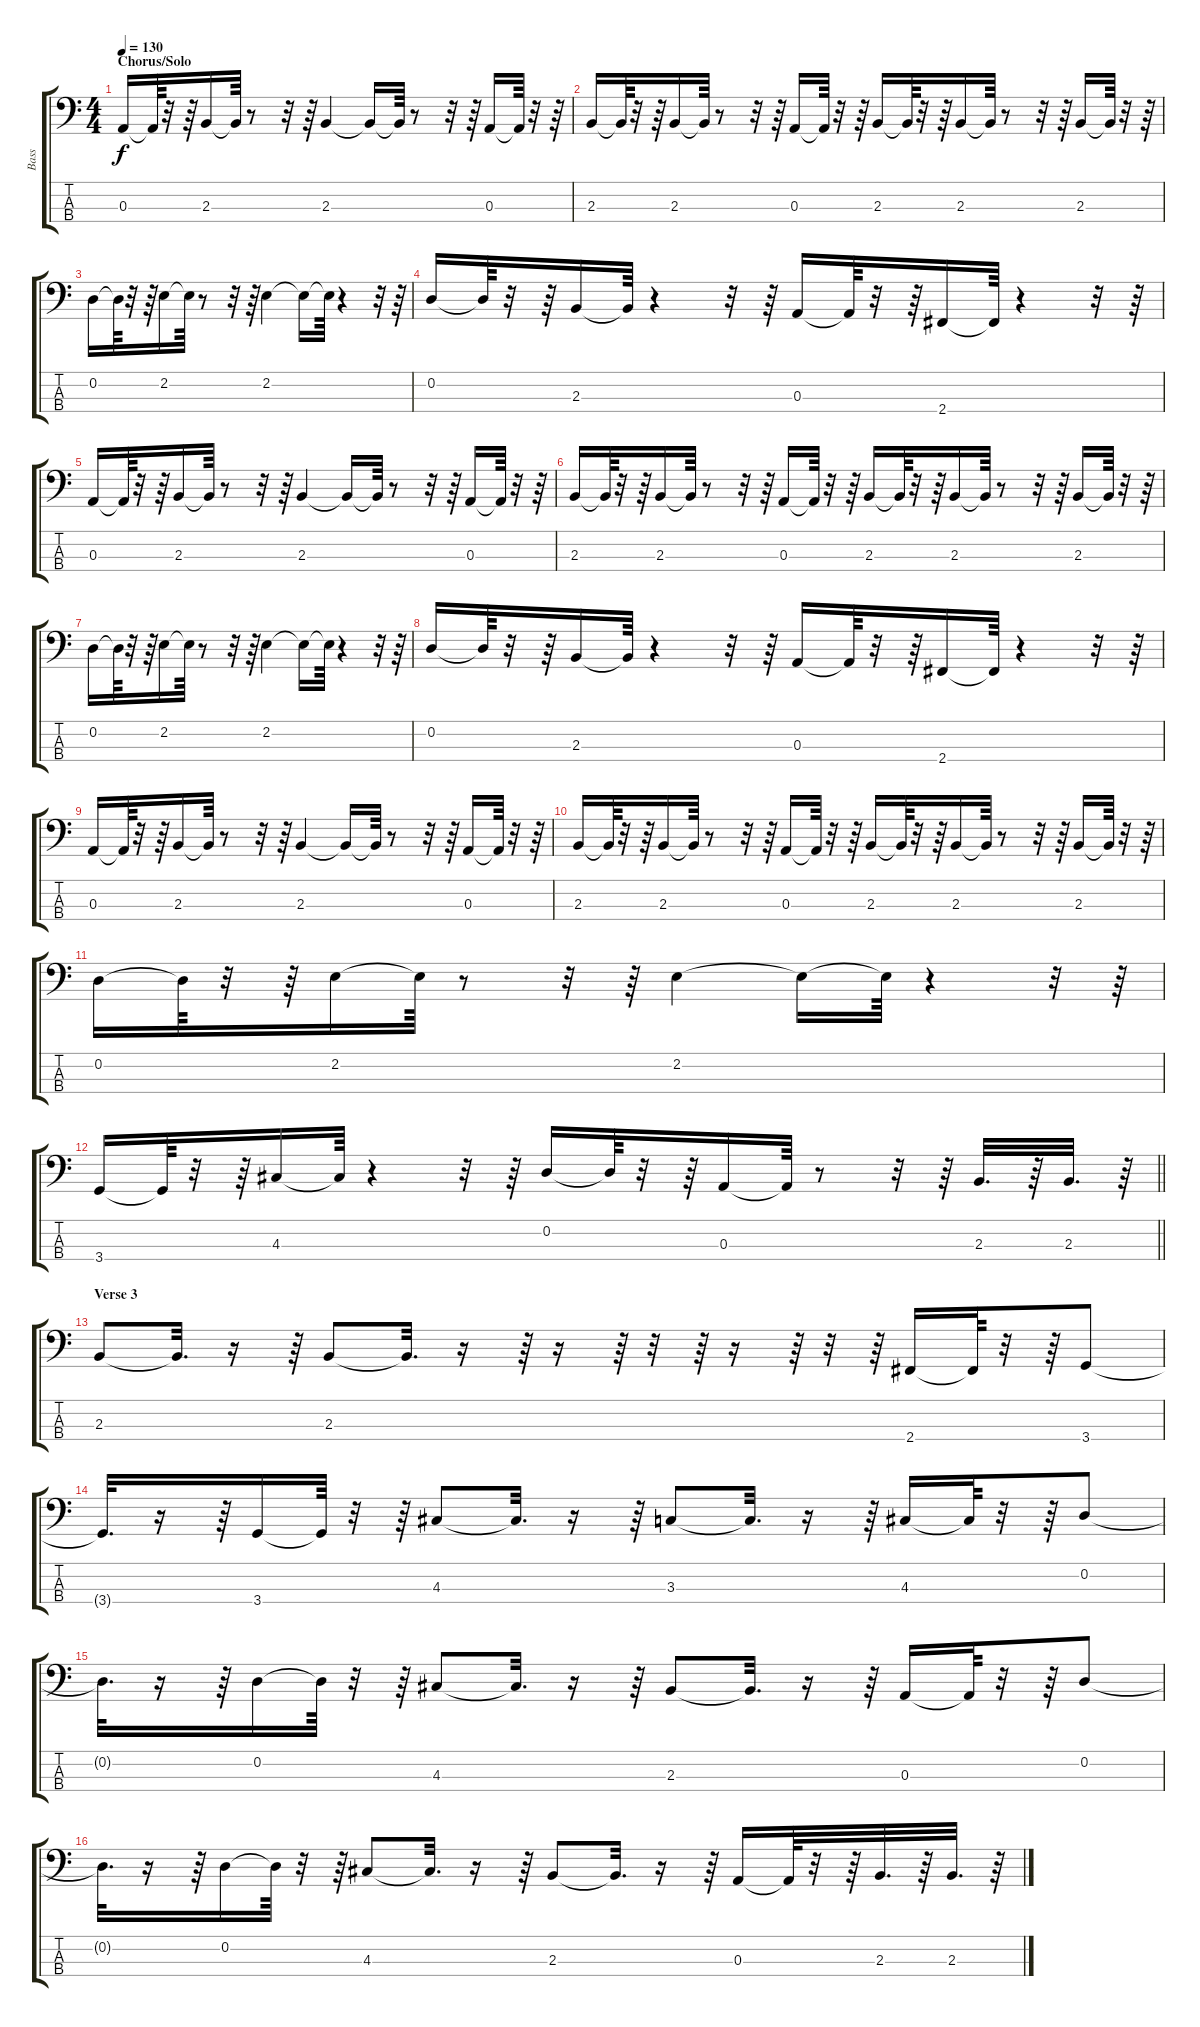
\track ("Bass" "Bass") {instrument electricbassfinger}
\staff {score tabs}
\tuning (G2 D2 A1 E1) {hide}
\ts (4 4)
\section ("" "Chorus/Solo")
\tempo 130
\clef f4
\ks c
0.3.16{dy f} 0.3{t}.64 r.32 r.64 2.3.16 2.3{t}.64 r.8 r.32 r.64 2.3.4 2.3{t}.16 2.3{t}.64 r.8 r.32 r.64 0.3.16 0.3{t}.64 r.32 r.64 |
2.3.16 2.3{t}.64 r.32 r.64 2.3.16 2.3{t}.64 r.8 r.32 r.64 0.3.16 0.3{t}.64 r.32 r.64 2.3.16 2.3{t}.64 r.32 r.64 2.3.16 2.3{t}.64 r.8 r.32 r.64 2.3.16 2.3{t}.64 r.32 r.64 |
0.2.16 0.2{t}.64 r.32 r.64 2.2.16 2.2{t}.64 r.8 r.32 r.64 2.2.4 2.2{t}.16 2.2{t}.64 r.4 r.32 r.64 |
0.2.16 0.2{t}.64 r.32 r.64 2.3.16 2.3{t}.64 r.4 r.32 r.64 0.3.16 0.3{t}.64 r.32 r.64 2.4.16 2.4{t}.64 r.4 r.32 r.64 |
0.3.16 0.3{t}.64 r.32 r.64 2.3.16 2.3{t}.64 r.8 r.32 r.64 2.3.4 2.3{t}.16 2.3{t}.64 r.8 r.32 r.64 0.3.16 0.3{t}.64 r.32 r.64 |
2.3.16 2.3{t}.64 r.32 r.64 2.3.16 2.3{t}.64 r.8 r.32 r.64 0.3.16 0.3{t}.64 r.32 r.64 2.3.16 2.3{t}.64 r.32 r.64 2.3.16 2.3{t}.64 r.8 r.32 r.64 2.3.16 2.3{t}.64 r.32 r.64 |
0.2.16 0.2{t}.64 r.32 r.64 2.2.16 2.2{t}.64 r.8 r.32 r.64 2.2.4 2.2{t}.16 2.2{t}.64 r.4 r.32 r.64 |
0.2.16 0.2{t}.64 r.32 r.64 2.3.16 2.3{t}.64 r.4 r.32 r.64 0.3.16 0.3{t}.64 r.32 r.64 2.4.16 2.4{t}.64 r.4 r.32 r.64 |
0.3.16 0.3{t}.64 r.32 r.64 2.3.16 2.3{t}.64 r.8 r.32 r.64 2.3.4 2.3{t}.16 2.3{t}.64 r.8 r.32 r.64 0.3.16 0.3{t}.64 r.32 r.64 |
2.3.16 2.3{t}.64 r.32 r.64 2.3.16 2.3{t}.64 r.8 r.32 r.64 0.3.16 0.3{t}.64 r.32 r.64 2.3.16 2.3{t}.64 r.32 r.64 2.3.16 2.3{t}.64 r.8 r.32 r.64 2.3.16 2.3{t}.64 r.32 r.64 |
0.2.16 0.2{t}.64 r.32 r.64 2.2.16 2.2{t}.64 r.8 r.32 r.64 2.2.4 2.2{t}.16 2.2{t}.64 r.4 r.32 r.64 |
\barLineRight lightlight
3.4.16 3.4{t}.64 r.32 r.64 4.3.16 4.3{t}.64 r.4 r.32 r.64 0.2.16 0.2{t}.64 r.32 r.64 0.3.16 0.3{t}.64 r.8 r.32 r.64 2.3.32{d} r.64 2.3.32{d} r.64 |
\section ("" "Verse 3")
2.3.8 2.3{t}.32{d} r.16 r.64 2.3.8 2.3{t}.32{d} r.16 r.64 r.16 r.64 r.32 r.64 r.16 r.64 r.32 r.64 2.4.16 2.4{t}.64 r.32 r.64 3.4.8 |
3.4{t}.32{d} r.16 r.64 3.4.16 3.4{t}.64 r.32 r.64 4.3.8 4.3{t}.32{d} r.16 r.64 3.3.8 3.3{t}.32{d} r.16 r.64 4.3.16 4.3{t}.64 r.32 r.64 0.2.8 |
0.2{t}.32{d} r.16 r.64 0.2.16 0.2{t}.64 r.32 r.64 4.3.8 4.3{t}.32{d} r.16 r.64 2.3.8 2.3{t}.32{d} r.16 r.64 0.3.16 0.3{t}.64 r.32 r.64 0.2.8 |
0.2{t}.32{d} r.16 r.64 0.2.16 0.2{t}.64 r.32 r.64 4.3.8 4.3{t}.32{d} r.16 r.64 2.3.8 2.3{t}.32{d} r.16 r.64 0.3.16 0.3{t}.64 r.32 r.64 2.3.32{d} r.64 2.3.32{d} r.64
